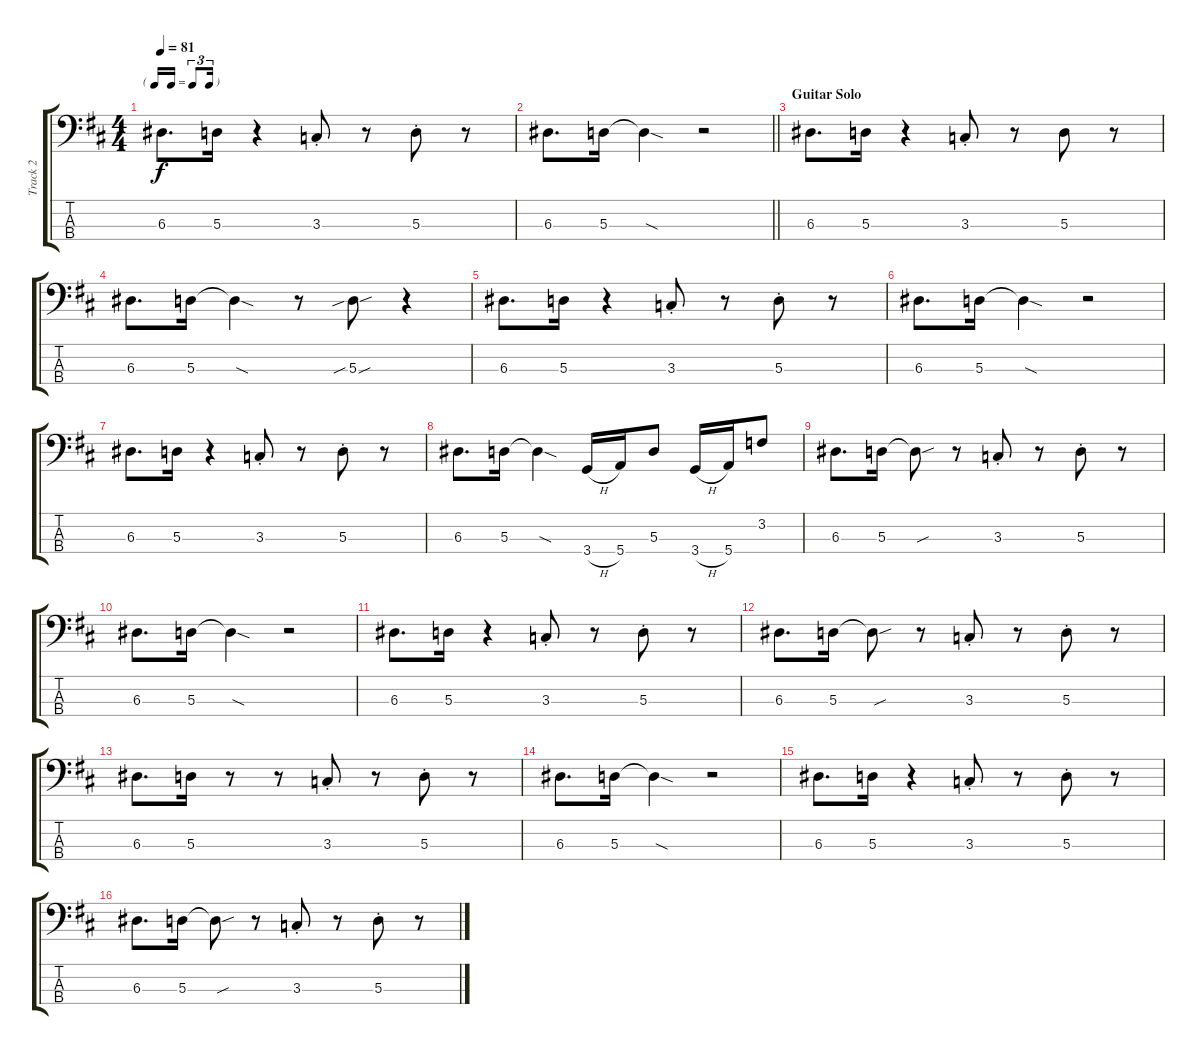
\track ("Track 2" "Track 2") {instrument electricbasspick}
\staff {score tabs}
\tuning (G2 D2 A1 E1) {hide}
\ts (4 4)
\tf triplet16th
\tempo 81
\clef f4
\ks d
6.3.8{d dy f} 5.3.16 r.4 3.3{st}.8 r.8 5.3{st}.8 r.8 |
\barLineRight lightlight
6.3.8{d} 5.3.16 5.3{sod t}.4 r.2 |
\section ("" "Guitar Solo")
6.3.8{d} 5.3.16 r.4 3.3{st}.8 r.8 5.3.8 r.8 |
6.3.8{d} 5.3.16 5.3{sod t}.4 r.8 5.3{sib sou}.8 r.4 |
6.3.8{d} 5.3.16 r.4 3.3{st}.8 r.8 5.3{st}.8 r.8 |
6.3.8{d} 5.3.16 5.3{sod t}.4 r.2 |
6.3.8{d} 5.3.16 r.4 3.3{st}.8 r.8 5.3{st}.8 r.8 |
6.3.8{d} 5.3.16 5.3{sod t}.4 3.4{h}.16 5.4.16 5.3.8 3.4{h}.16 5.4.16 3.2.8 |
6.3.8{d} 5.3.16 5.3{sou t}.8 r.8 3.3{st}.8 r.8 5.3{st}.8 r.8 |
6.3.8{d} 5.3.16 5.3{sod t}.4 r.2 |
6.3.8{d} 5.3.16 r.4 3.3{st}.8 r.8 5.3{st}.8 r.8 |
6.3.8{d} 5.3.16 5.3{sou t}.8 r.8 3.3{st}.8 r.8 5.3{st}.8 r.8 |
6.3.8{d} 5.3.16 r.8 r.8 3.3{st}.8 r.8 5.3{st}.8 r.8 |
6.3.8{d} 5.3.16 5.3{sod t}.4 r.2 |
6.3.8{d} 5.3.16 r.4 3.3{st}.8 r.8 5.3{st}.8 r.8 |
6.3.8{d} 5.3.16 5.3{sou t}.8 r.8 3.3{st}.8 r.8 5.3{st}.8 r.8
